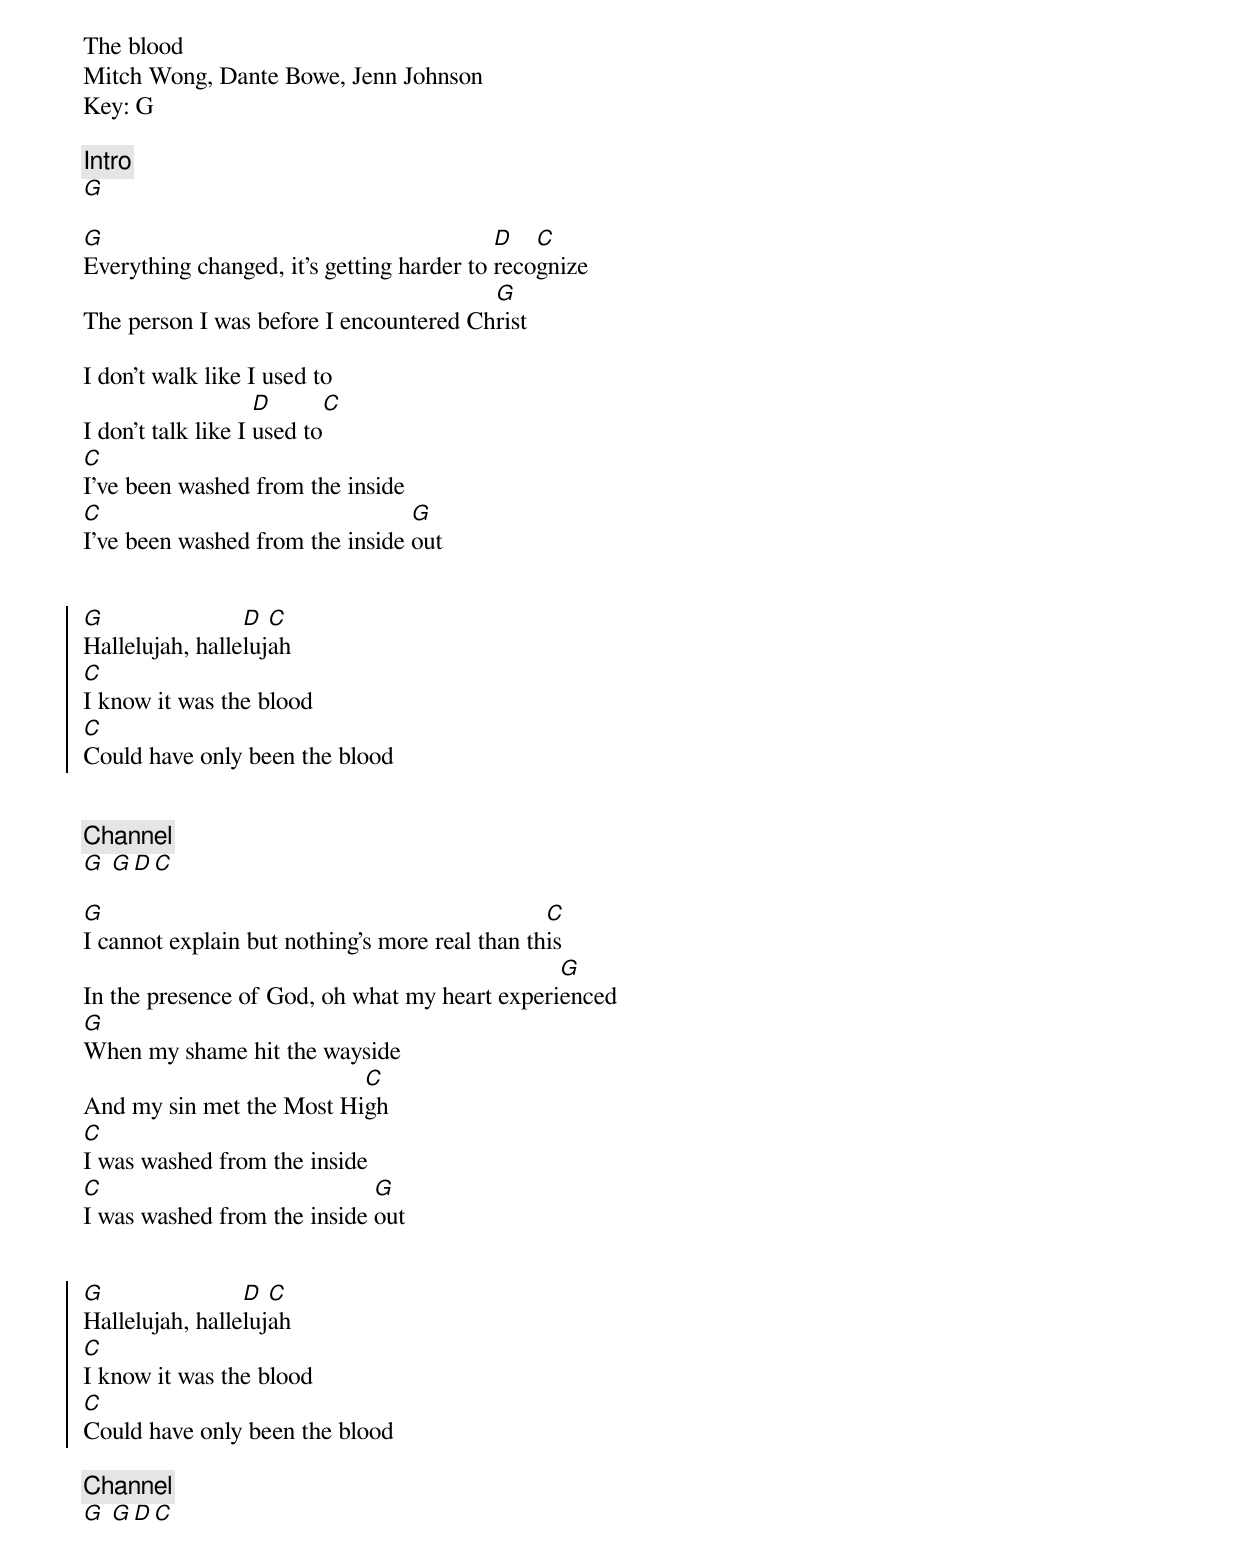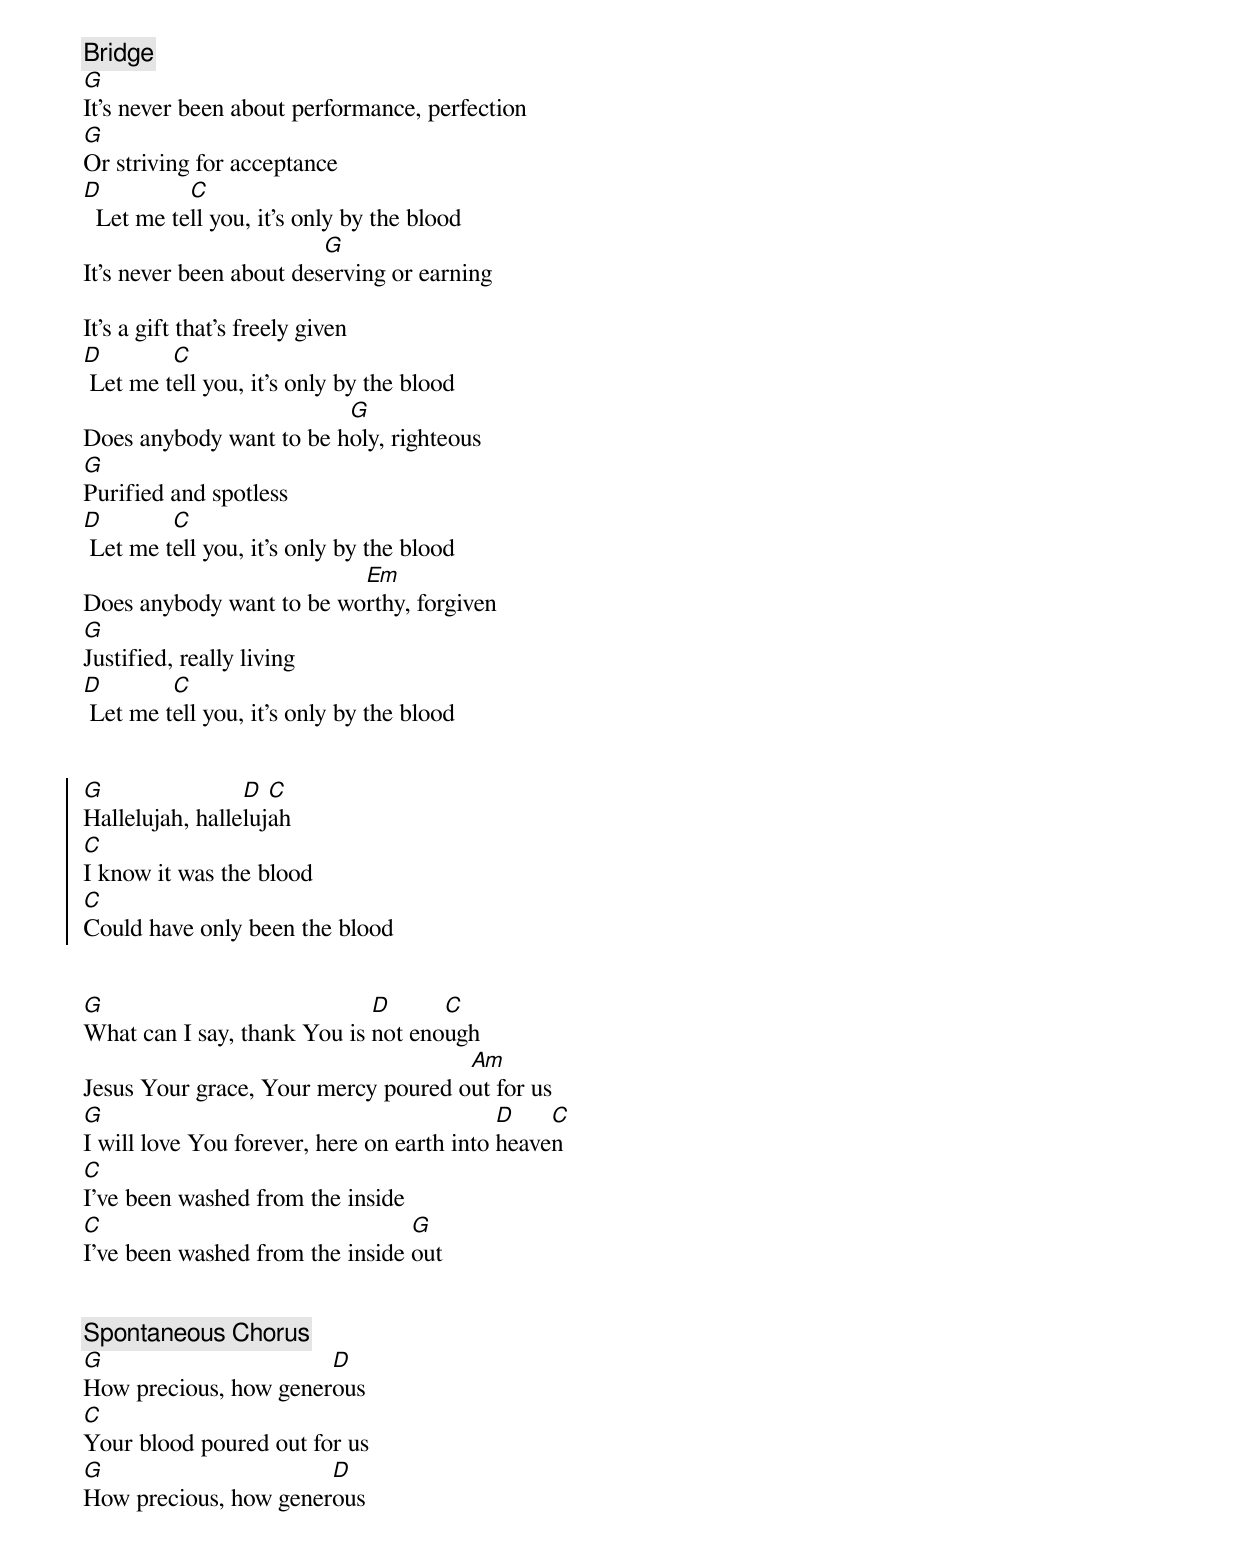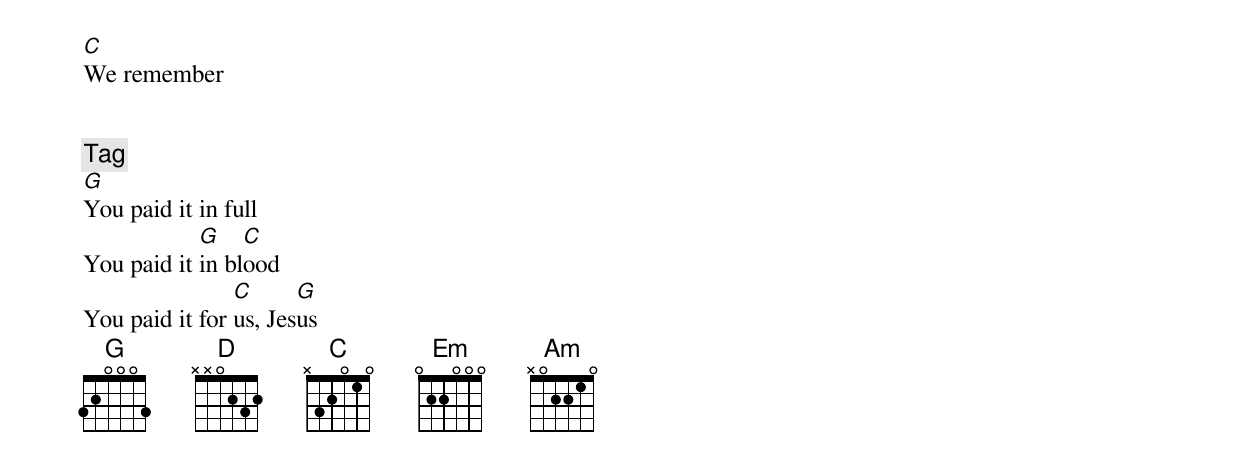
The blood
Mitch Wong, Dante Bowe, Jenn Johnson
Key: G

{comment: Intro}
[G]

{start_of_verse}
[G]Everything changed, it’s getting harder to [D]reco[C]gnize
The person I was before I encountered Ch[G]rist
{end_of_verse}

I don’t walk like I used to
I don’t talk like I [D]used to[C]
[C]I’ve been washed from the inside
[C]I’ve been washed from the inside [G]out


{start_of_chorus}
[G]Hallelujah, halle[D]luj[C]ah
[C]I know it was the blood
[C]Could have only been the blood
{end_of_chorus}


{comment: Channel}
[G] [G][D][C]

{start_of_verse}
[G]I cannot explain but nothing’s more real than th[C]is
In the presence of God, oh what my heart experi[G]enced
[G]When my shame hit the wayside
And my sin met the Most Hi[C]gh
[C]I was washed from the inside
[C]I was washed from the inside [G]out
{end_of_verse}


{start_of_chorus}
[G]Hallelujah, halle[D]luj[C]ah
[C]I know it was the blood
[C]Could have only been the blood
{end_of_chorus}

{comment: Channel}
[G] [G][D][C]


{comment: Bridge}
[G]It’s never been about performance, perfection
[G]Or striving for acceptance
[D]  Let me te[C]ll you, it’s only by the blood
It’s never been about des[G]erving or earning

It’s a gift that’s freely given
[D] Let me t[C]ell you, it’s only by the blood
Does anybody want to be h[G]oly, righteous
[G]Purified and spotless
[D] Let me t[C]ell you, it’s only by the blood
Does anybody want to be wo[Em]rthy, forgiven
[G]Justified, really living
[D] Let me t[C]ell you, it’s only by the blood


{start_of_chorus}
[G]Hallelujah, halle[D]luj[C]ah
[C]I know it was the blood
[C]Could have only been the blood
{end_of_chorus}


{start_of_verse}
[G]What can I say, thank You is [D]not eno[C]ugh
Jesus Your grace, Your mercy poured o[Am]ut for us
[G]I will love You forever, here on earth into [D]heave[C]n
[C]I’ve been washed from the inside
[C]I’ve been washed from the inside [G]out
{end_of_verse}


{comment: Spontaneous Chorus}
[G]How precious, how gener[D]ous
[C]Your blood poured out for us
[G]How precious, how gener[D]ous
[C]We remember


{comment: Tag}
[G]You paid it in full
You paid it [G]in bl[C]ood
You paid it for [C]us, Jes[G]us
